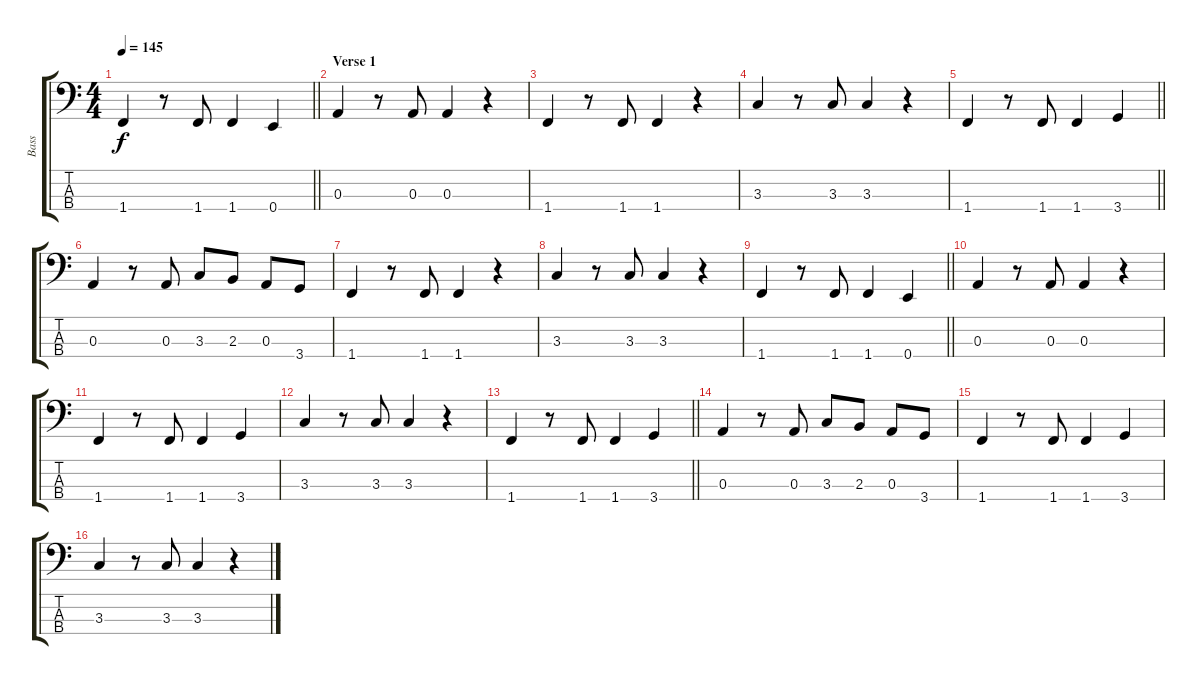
\track ("Bass" "Bass") {instrument electricbassfinger}
\staff {score tabs}
\tuning (G2 D2 A1 E1) {hide}
\ts (4 4)
\tempo 145
\clef f4
\barLineRight lightlight
\ks c
1.4.4{dy f} r.8 1.4.8 1.4.4 0.4.4 |
\section ("" "Verse 1")
0.3.4 r.8 0.3.8 0.3.4 r.4 |
1.4.4 r.8 1.4.8 1.4.4 r.4 |
3.3.4 r.8 3.3.8 3.3.4 r.4 |
\barLineRight lightlight
1.4.4 r.8 1.4.8 1.4.4 3.4.4 |
0.3.4 r.8 0.3.8 3.3.8 2.3.8 0.3.8 3.4.8 |
1.4.4 r.8 1.4.8 1.4.4 r.4 |
3.3.4 r.8 3.3.8 3.3.4 r.4 |
\barLineRight lightlight
1.4.4 r.8 1.4.8 1.4.4 0.4.4 |
0.3.4 r.8 0.3.8 0.3.4 r.4 |
1.4.4 r.8 1.4.8 1.4.4 3.4.4 |
3.3.4 r.8 3.3.8 3.3.4 r.4 |
\barLineRight lightlight
1.4.4 r.8 1.4.8 1.4.4 3.4.4 |
0.3.4 r.8 0.3.8 3.3.8 2.3.8 0.3.8 3.4.8 |
1.4.4 r.8 1.4.8 1.4.4 3.4.4 |
3.3.4 r.8 3.3.8 3.3.4 r.4
